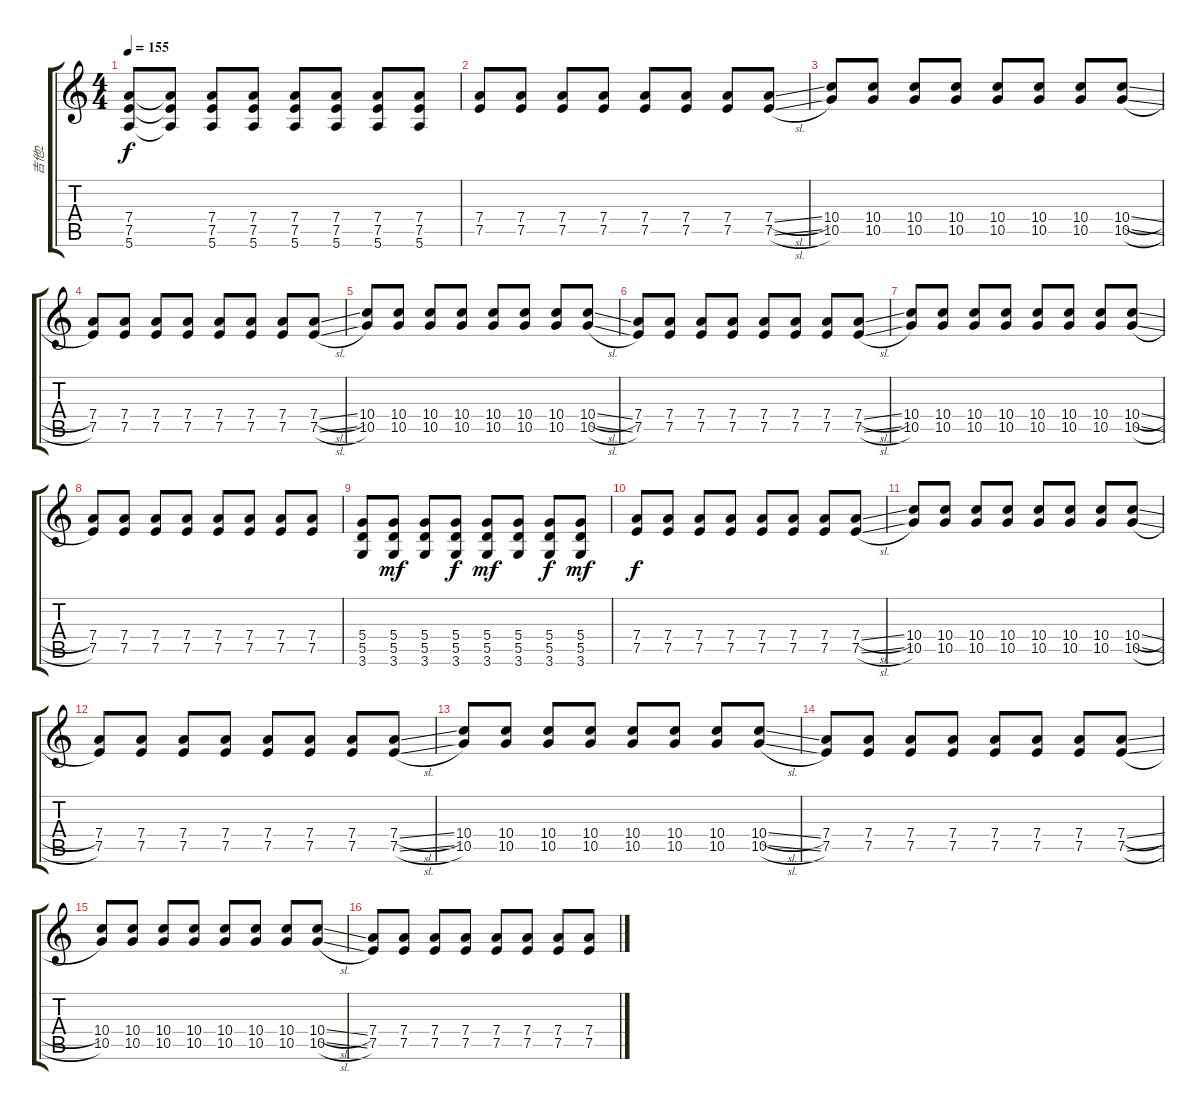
\track ("吉他2" "吉他2") {instrument distortionguitar}
\staff {score tabs}
\tuning (E4 B3 G3 D3 A2 E2) {hide}
\ts (4 4)
\tempo 155
\clef g2
\ks c
(7.4 7.5 5.6).8{dy f} (7.4{t} 7.5{t} 5.6{t}).8 (7.4 7.5 5.6).8 (7.4 7.5 5.6).8 (7.4 7.5 5.6).8 (7.4 7.5 5.6).8 (7.4 7.5 5.6).8 (7.4 7.5 5.6).8 |
(7.4 7.5).8 (7.4 7.5).8 (7.4 7.5).8 (7.4 7.5).8 (7.4 7.5).8 (7.4 7.5).8 (7.4 7.5).8 (7.4{sl} 7.5{sl}).8 |
(10.4 10.5).8 (10.4 10.5).8 (10.4 10.5).8 (10.4 10.5).8 (10.4 10.5).8 (10.4 10.5).8 (10.4 10.5).8 (10.4{sl} 10.5{sl}).8 |
(7.4 7.5).8 (7.4 7.5).8 (7.4 7.5).8 (7.4 7.5).8 (7.4 7.5).8 (7.4 7.5).8 (7.4 7.5).8 (7.4{sl} 7.5{sl}).8 |
(10.4 10.5).8 (10.4 10.5).8 (10.4 10.5).8 (10.4 10.5).8 (10.4 10.5).8 (10.4 10.5).8 (10.4 10.5).8 (10.4{sl} 10.5{sl}).8 |
(7.4 7.5).8 (7.4 7.5).8 (7.4 7.5).8 (7.4 7.5).8 (7.4 7.5).8 (7.4 7.5).8 (7.4 7.5).8 (7.4{sl} 7.5{sl}).8 |
(10.4 10.5).8 (10.4 10.5).8 (10.4 10.5).8 (10.4 10.5).8 (10.4 10.5).8 (10.4 10.5).8 (10.4 10.5).8 (10.4{sl} 10.5{sl}).8 |
(7.4 7.5).8 (7.4 7.5).8 (7.4 7.5).8 (7.4 7.5).8 (7.4 7.5).8 (7.4 7.5).8 (7.4 7.5).8 (7.4 7.5).8 |
(5.4 5.5 3.6).8{volume 15} (5.4 5.5 3.6).8{dy mf} (5.4 5.5 3.6).8 (5.4 5.5 3.6).8{dy f} (5.4 5.5 3.6).8{dy mf} (5.4 5.5 3.6).8 (5.4 5.5 3.6).8{dy f} (5.4 5.5 3.6).8{dy mf} |
(7.4 7.5).8{dy f} (7.4 7.5).8 (7.4 7.5).8 (7.4 7.5).8 (7.4 7.5).8 (7.4 7.5).8 (7.4 7.5).8 (7.4{sl} 7.5{sl}).8 |
(10.4 10.5).8 (10.4 10.5).8 (10.4 10.5).8 (10.4 10.5).8 (10.4 10.5).8 (10.4 10.5).8 (10.4 10.5).8 (10.4{sl} 10.5{sl}).8 |
(7.4 7.5).8 (7.4 7.5).8 (7.4 7.5).8 (7.4 7.5).8 (7.4 7.5).8 (7.4 7.5).8 (7.4 7.5).8 (7.4{sl} 7.5{sl}).8 |
(10.4 10.5).8 (10.4 10.5).8 (10.4 10.5).8 (10.4 10.5).8 (10.4 10.5).8 (10.4 10.5).8 (10.4 10.5).8 (10.4{sl} 10.5{sl}).8 |
(7.4 7.5).8 (7.4 7.5).8 (7.4 7.5).8 (7.4 7.5).8 (7.4 7.5).8 (7.4 7.5).8 (7.4 7.5).8 (7.4{sl} 7.5{sl}).8 |
(10.4 10.5).8 (10.4 10.5).8 (10.4 10.5).8 (10.4 10.5).8 (10.4 10.5).8 (10.4 10.5).8 (10.4 10.5).8 (10.4{sl} 10.5{sl}).8 |
(7.4 7.5).8 (7.4 7.5).8 (7.4 7.5).8 (7.4 7.5).8 (7.4 7.5).8 (7.4 7.5).8 (7.4 7.5).8 (7.4 7.5).8
